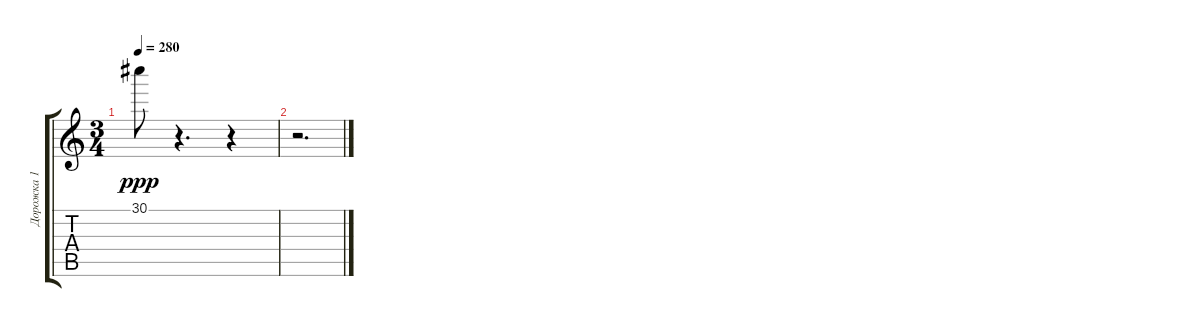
\track ("Дорожка 1" "Дорожка 1") {instrument acousticgrandpiano}
\staff {score tabs}
\tuning (G4 B3 G3 D3 A2 E2) {hide}
\ts (3 4)
\tempo 280
\clef g2
\ks c
30.1.8{dy ppp} r.4{d} r.4 |
r.2{d}
